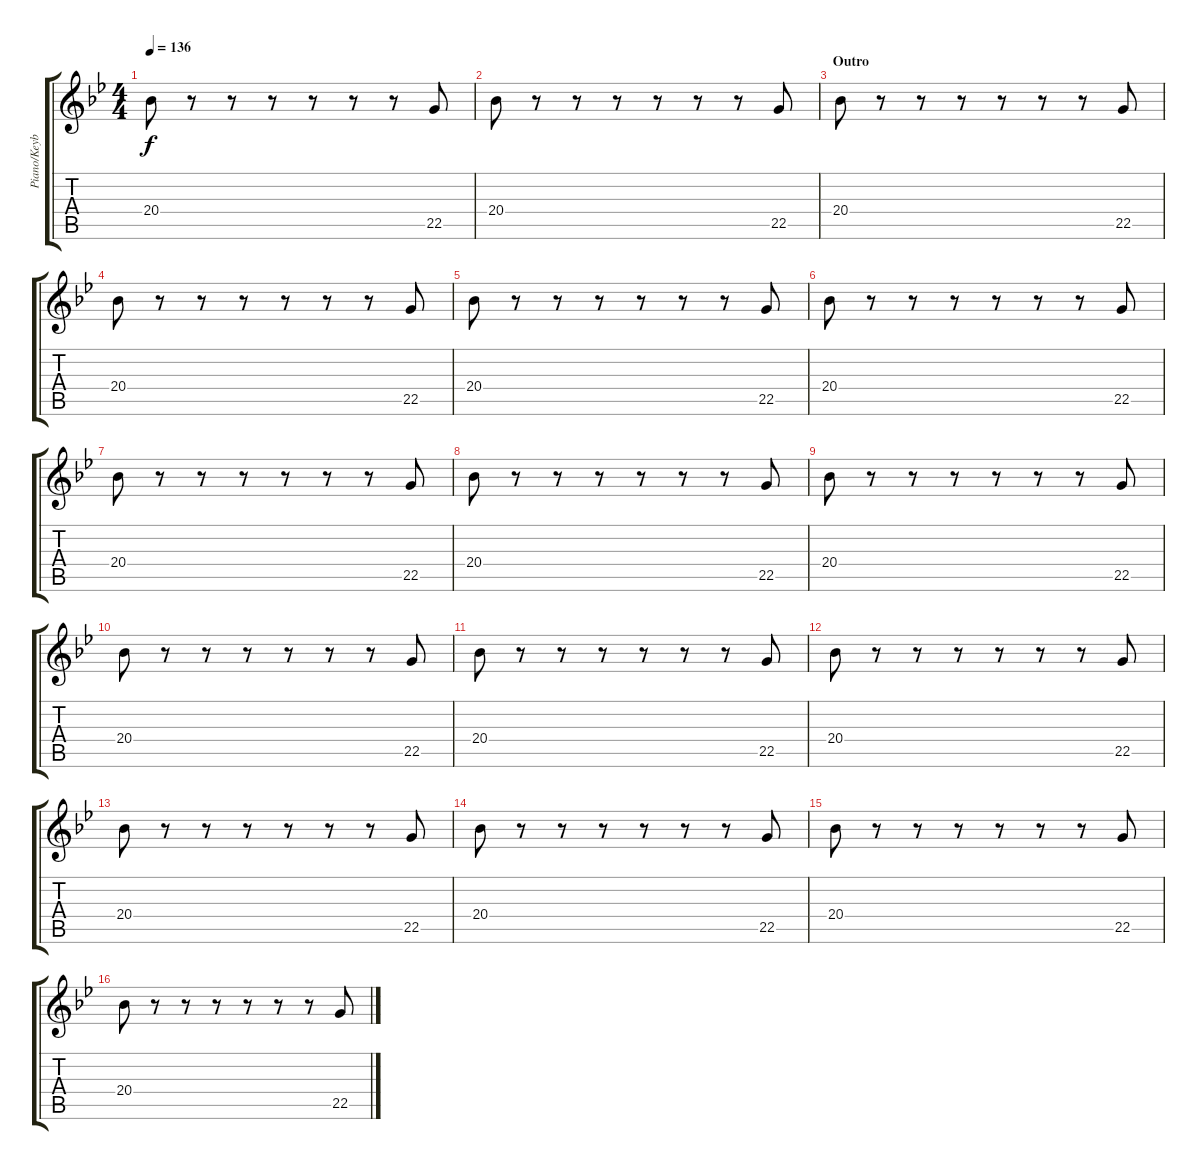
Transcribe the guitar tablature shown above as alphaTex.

\track ("Piano/Keyboard" "Piano/Keyb") {instrument acousticgrandpiano}
\staff {score tabs}
\tuning (E4 B3 G3 D3 A2 E2) {hide}
\ts (4 4)
\tempo 136
\clef g2
\ks gminor
20.4.8{dy f} r.8 r.8 r.8 r.8 r.8 r.8 22.5.8{volume 10} |
20.4.8 r.8 r.8 r.8 r.8 r.8 r.8 22.5.8 |
\section ("" "Outro")
20.4.8 r.8 r.8 r.8 r.8 r.8 r.8 22.5.8 |
20.4.8 r.8 r.8 r.8 r.8 r.8 r.8 22.5.8 |
20.4.8 r.8 r.8 r.8 r.8 r.8 r.8 22.5.8 |
20.4.8 r.8 r.8 r.8 r.8 r.8 r.8 22.5.8 |
20.4.8 r.8 r.8 r.8 r.8 r.8 r.8 22.5.8 |
20.4.8 r.8 r.8 r.8 r.8 r.8 r.8 22.5.8 |
20.4.8 r.8 r.8 r.8 r.8 r.8 r.8 22.5.8 |
20.4.8 r.8 r.8 r.8 r.8 r.8 r.8 22.5.8 |
20.4.8 r.8 r.8 r.8 r.8 r.8 r.8 22.5.8 |
20.4.8 r.8 r.8 r.8 r.8 r.8 r.8 22.5.8 |
20.4.8 r.8 r.8 r.8 r.8 r.8 r.8 22.5.8 |
20.4.8 r.8 r.8 r.8 r.8 r.8 r.8 22.5.8 |
20.4.8 r.8 r.8 r.8 r.8 r.8 r.8 22.5.8 |
20.4.8 r.8 r.8 r.8 r.8 r.8 r.8 22.5.8
